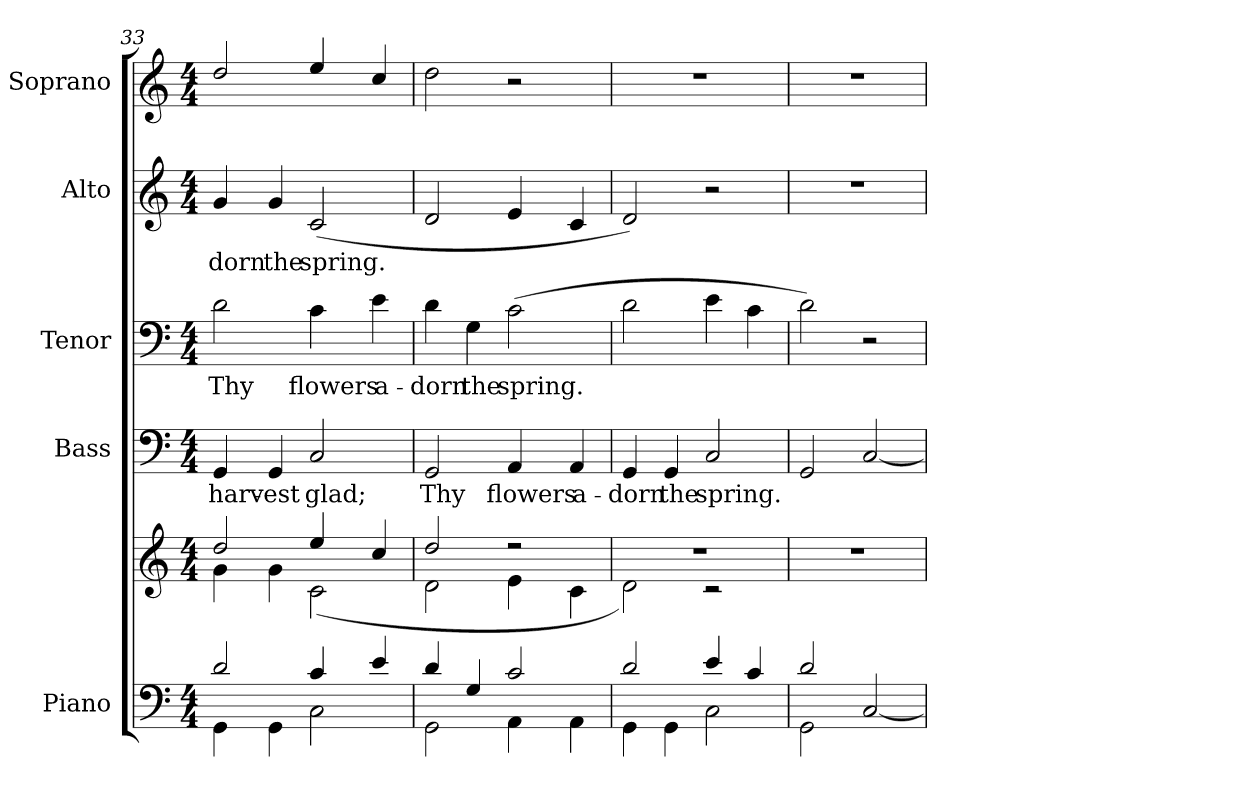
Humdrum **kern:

**kern	**kern	**kern	**text	**kern	**text	**kern	**text	**kern
*part5	*part5	*part4	*part4	*part3	*part3	*part2	*part2	*part1
*staff6	*staff5	*staff4	*staff4	*staff3	*staff3	*staff2	*staff2	*staff1
*I"Piano	*	*I"Bass	*	*I"Tenor	*	*I"Alto	*	*I"Soprano
*I'Pno.	*	*I'B.	*	*I'T.	*	*I'A.	*	*I'S.
*clefF4	*clefG2	*clefF4	*	*clefF4	*	*clefG2	*	*clefG2
*k[]	*k[]	*k[]	*	*k[]	*	*k[]	*	*k[]
*C:	*C:	*C:	*	*C:	*	*C:	*	*C:
*M4/4	*M4/4	*M4/4	*	*M4/4	*	*M4/4	*	*M4/4
=33	=33	=33	=33	=33	=33	=33	=33	=33
*^	*^	*	*	*	*	*	*	*
!	!	!	!	!	!LO:LY:b:color=#000000	!	!	!	!	!
!	!	!	!	!	!	!	!LO:LY:b:color=#000000	!	!	!
!	!	!	!	!	!	!	!	!	!LO:LY:b:color=#000000	!
2di/	4GGi\	2ddi/	4gi\	4GGi/	harv-	2di\	Thy	4gi/	-dorn	2ddi/
!	!	!	!	!	!LO:LY:b:color=#000000	!	!	!	!	!
!	!	!	!	!	!	!	!	!	!LO:LY:b:color=#000000	!
.	4GGi\	.	4gi\	4GGi/	-est	.	.	4gi/	the	.
!	!	!	!	!	!LO:LY:b:color=#000000	!	!	!	!	!
!	!	!	!	!	!	!	!LO:LY:b:color=#000000	!	!	!
!	!	!	!	!	!	!	!	!	!LO:LY:b:color=#000000	!
4ci/	2Ci\	4eei/	(2ci\	2Ci/	glad;	4ci\	flowers	(2ci/	spring.	4eei/
!	!	!	!	!	!	!	!LO:LY:b:color=#000000	!	!	!
4ei/	.	4cci/	.	.	.	4ei\	a-	.	.	4cci/
=34	=34	=34	=34	=34	=34	=34	=34	=34	=34	=34
!	!	!	!	!	!LO:LY:b:color=#000000	!	!	!	!	!
!	!	!	!	!	!	!	!LO:LY:b:color=#000000	!	!	!
4di/	2GGi\	2ddi/	2di\	2GGi/	Thy	4di\	-dorn	2di/	.	2ddi\
!	!	!	!	!	!	!	!LO:LY:b:color=#000000	!	!	!
4Gi/	.	.	.	.	.	4Gi\	the	.	.	.
!	!	!	!	!	!LO:LY:b:color=#000000	!	!	!	!	!
!	!	!	!	!	!	!	!LO:LY:b:color=#000000	!	!	!
2ci/	4AAi\	2r	4ei\	4AAi/	flowers	(2ci\	spring.	4ei/	.	2r
!	!	!	!	!	!LO:LY:b:color=#000000	!	!	!	!	!
.	4AAi\	.	4ci\	4AAi/	a-	.	.	4ci/	.	.
!!LO:PB:g=z
=35	=35	=35	=35	=35	=35	=35	=35	=35	=35	=35
!	!	!	!	!	!LO:LY:b:color=#000000	!	!	!	!	!
2di/	4GGi\	1r	2di\)	4GGi/	-dorn	2di\	.	2di/)	.	1r
!	!	!	!	!	!LO:LY:b:color=#000000	!	!	!	!	!
.	4GGi\	.	.	4GGi/	the	.	.	.	.	.
!	!	!	!	!	!LO:LY:b:color=#000000	!	!	!	!	!
4ei/	2Ci\	.	2r	2Ci/	spring.	4ei\	.	2r	.	.
4ci/	.	.	.	.	.	4ci\	.	.	.	.
*	*	*v	*v	*	*	*	*	*	*	*
=36	=36	=36	=36	=36	=36	=36	=36	=36	=36
2di/	2GGi\	1r	2GGi/	.	2di\)	.	1r	.	1r
2ryy	[<2Ci/	.	[<2Ci/	.	2r	.	.	.	.
*v	*v	*	*	*	*	*	*	*	*
=	=	=	=	=	=	=	=	=
*-	*-	*-	*-	*-	*-	*-	*-	*-
